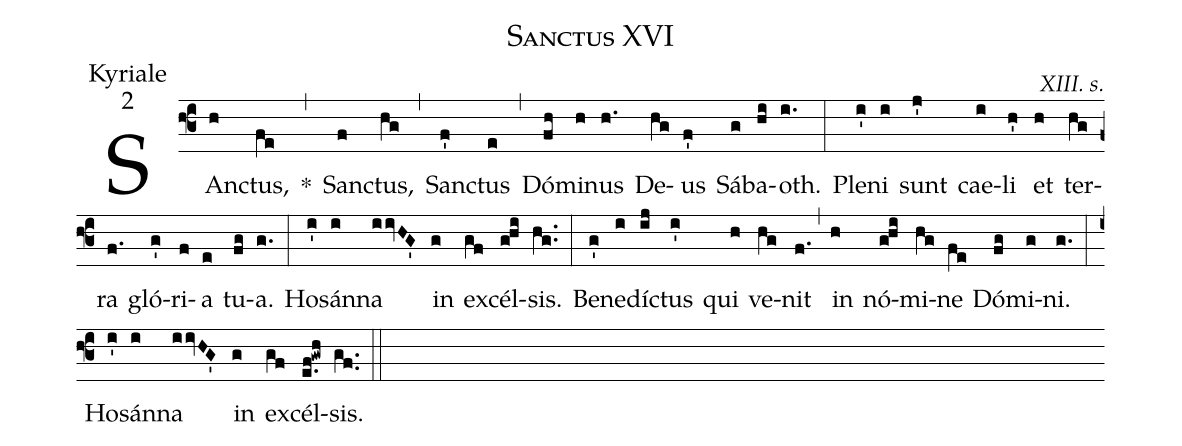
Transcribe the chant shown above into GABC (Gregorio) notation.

name:Sanctus XVI;
office-part:Kyriale;
mode:2;
commentary:XIII. s.;
%%
(f3) SAn(h)ctus,(fe) *(,) San(f)ctus,(hg) (,) San(f')ctus(e) (,) Dó(fh)mi(h)nus(h.) De(hg)us(f') Sá(g)ba(hi)oth.(i.) (:) Ple(i')ni(i) sunt(j') cae(i)li(h') et(h) ter(hg)ra(f.)  gló(g')ri(f)a(e) tu(fg)a.(g.) (:) Ho(i')sán(i)na(iivHG') in(g) ex(gf)cél(ghi)sis.(hg..) (:) Be(g')ne(i)dí(ij)ctus(i') qui(h) ve(hg)nit(f.) (,) in(h) nó(ghi)mi(hg)ne(fe) Dó(fg)mi(g)ni.(g.) (:) Ho(i')sán(i)na(iivHG') in(g) ex(gf)cél(e.f!gwh)sis.(gf..) (::)
